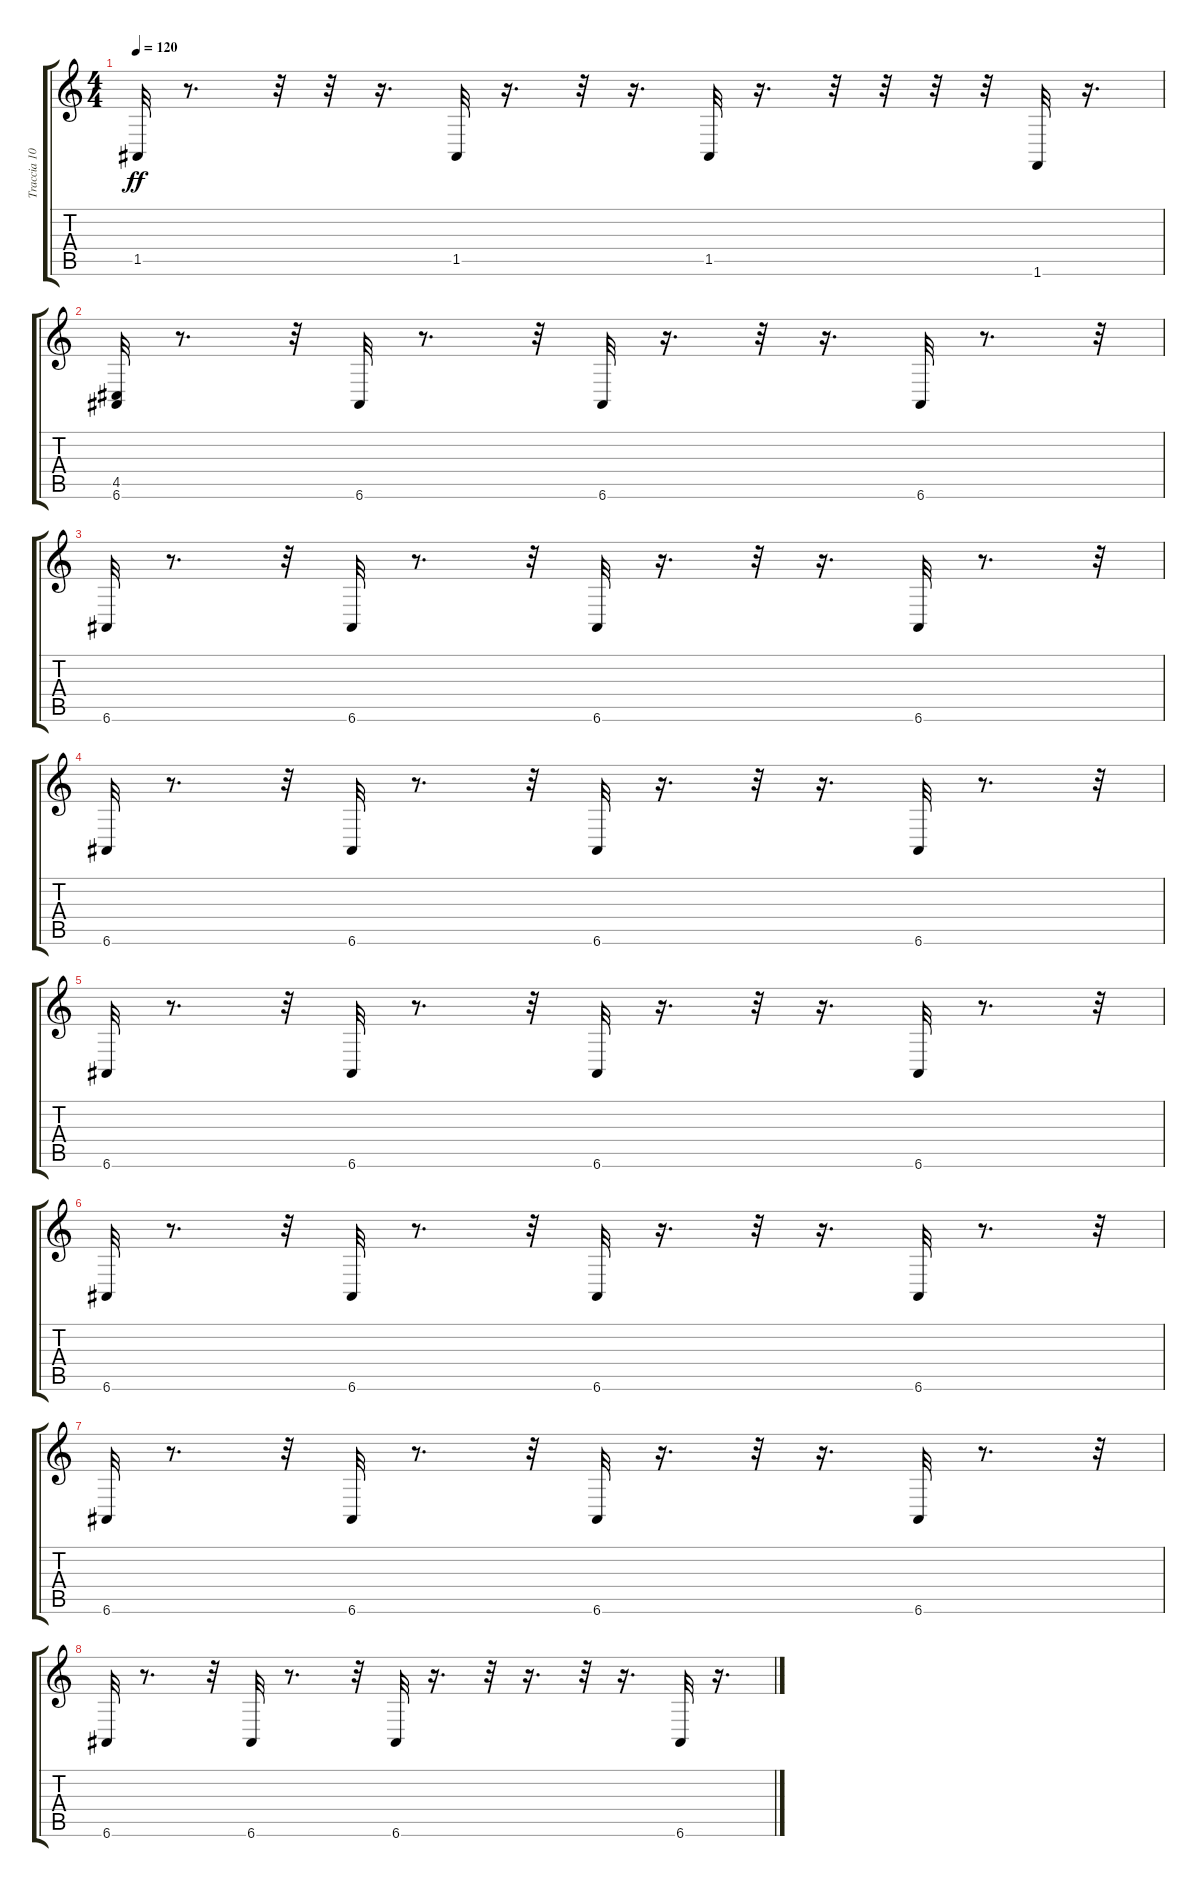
\track ("Traccia 10" "Traccia 10") {instrument acousticgrandpiano}
\staff {score tabs}
\tuning (E4 B3 G3 D3 A2 E2) {hide}
\ts (4 4)
\tempo 120
\clef g2
\ks c
1.5.32{dy ff} r.8{d} r.32 r.32 r.16{d} 1.5.32 r.16{d} r.32 r.16{d} 1.5.32 r.16{d} r.32 r.32 r.32 r.32 1.6.32 r.16{d} |
(4.5 6.6).32 r.8{d} r.32 6.6.32 r.8{d} r.32 6.6.32 r.16{d} r.32 r.16{d} 6.6.32 r.8{d} r.32 |
6.6.32 r.8{d} r.32 6.6.32 r.8{d} r.32 6.6.32 r.16{d} r.32 r.16{d} 6.6.32 r.8{d} r.32 |
6.6.32 r.8{d} r.32 6.6.32 r.8{d} r.32 6.6.32 r.16{d} r.32 r.16{d} 6.6.32 r.8{d} r.32 |
6.6.32 r.8{d} r.32 6.6.32 r.8{d} r.32 6.6.32 r.16{d} r.32 r.16{d} 6.6.32 r.8{d} r.32 |
6.6.32 r.8{d} r.32 6.6.32 r.8{d} r.32 6.6.32 r.16{d} r.32 r.16{d} 6.6.32 r.8{d} r.32 |
6.6.32 r.8{d} r.32 6.6.32 r.8{d} r.32 6.6.32 r.16{d} r.32 r.16{d} 6.6.32 r.8{d} r.32 |
6.6.32 r.8{d} r.32 6.6.32 r.8{d} r.32 6.6.32 r.16{d} r.32 r.16{d} r.32 r.16{d} 6.6.32 r.16{d}
